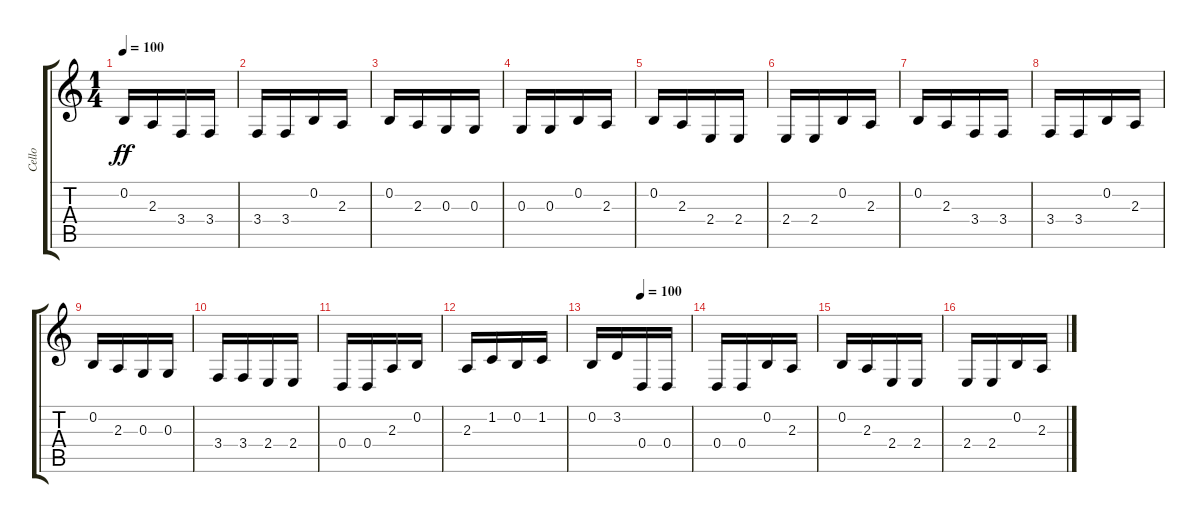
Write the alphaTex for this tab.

\track ("Cello" "Cello") {instrument cello}
\staff {score tabs}
\tuning (E4 B3 G3 D3 A2 E2) {hide}
\ts (1 4)
\tempo 100
\clef g2
\ks c
0.2.16{dy ff} 2.3.16 3.4.16 3.4.16 |
3.4.16 3.4.16 0.2.16 2.3.16 |
0.2.16 2.3.16 0.3.16 0.3.16 |
0.3.16 0.3.16 0.2.16 2.3.16 |
0.2.16 2.3.16 2.4.16 2.4.16 |
2.4.16 2.4.16 0.2.16 2.3.16 |
0.2.16 2.3.16 3.4.16 3.4.16 |
3.4.16 3.4.16 0.2.16 2.3.16 |
0.2.16 2.3.16 0.3.16 0.3.16 |
3.4.16 3.4.16 2.4.16 2.4.16 |
0.4.16 0.4.16 2.3.16 0.2.16 |
2.3.16 1.2.16 0.2.16 1.2.16 |
\tempo (100 0.5)
0.2.16 3.2.16 0.4.16 0.4.16 |
0.4.16 0.4.16 0.2.16 2.3.16 |
0.2.16 2.3.16 2.4.16 2.4.16 |
2.4.16 2.4.16 0.2.16 2.3.16
